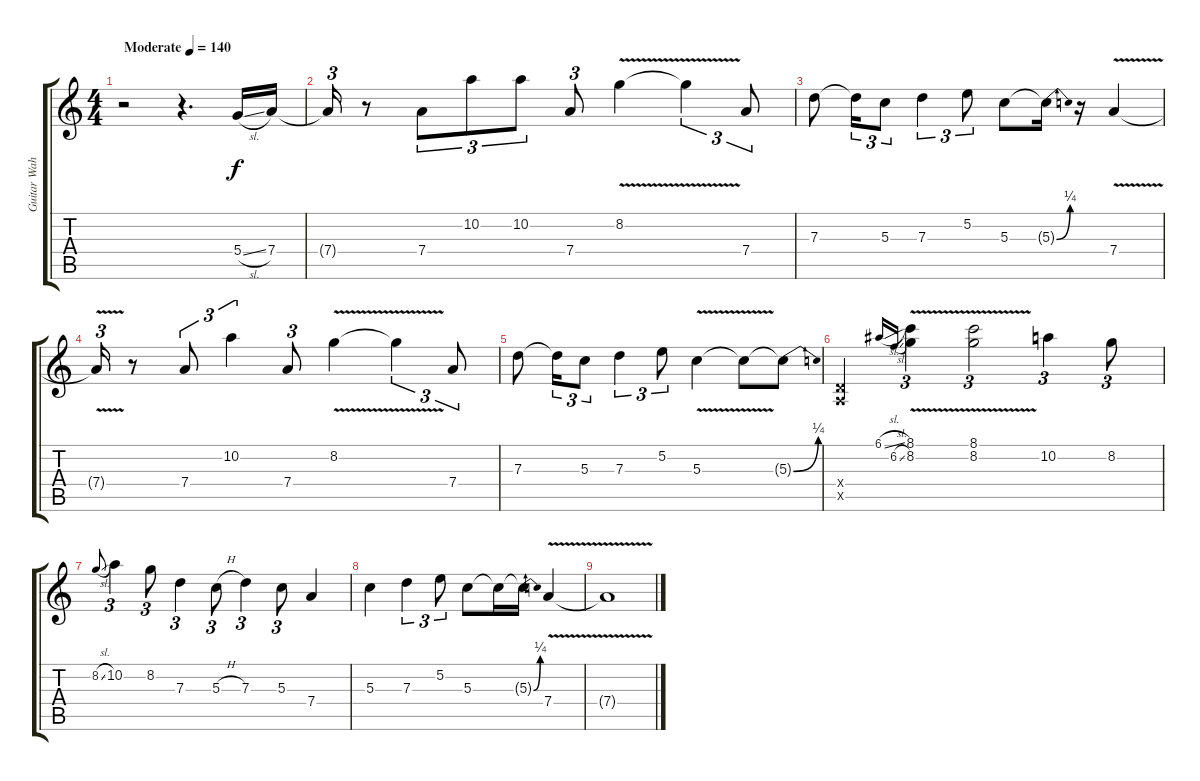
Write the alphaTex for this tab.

\track ("Guitar WahWah" "Guitar Wah") {instrument distortionguitar}
\staff {score tabs}
\tuning (E4 B3 G3 D3 A2 E2) {hide}
\ts (4 4)
\tempo (140 "Moderate")
\clef g2
\ks c
r.2{dy f instrument distortionguitar} r.4{d} 5.4{sl}.16 7.4.16 |
7.4{t}.16{tu (3 2)} r.8 7.4.8{tu (3 2)} 10.2.8{tu (3 2)} 10.2.8{tu (3 2)} 7.4.8{tu (3 2)} 8.2{v}.4 8.2{t}.4{tu (3 2)} 7.4.8{tu (3 2)} |
7.3.8 7.3{t}.16{tu (3 2)} 5.3.8{tu (3 2)} 7.3.4{tu (3 2)} 5.2.8{tu (3 2)} 5.3.8 5.3{be (bend 0 0 60 1) t}.16 r.16 7.4{v}.4 |
7.4{t}.16{tu (3 2)} r.8 7.4.8{tu (3 2)} 10.2.4{tu (3 2)} 7.4.8{tu (3 2)} 8.2{v}.4 8.2{t}.4{tu (3 2)} 7.4.8{tu (3 2)} |
7.3.8 7.3{t}.16{tu (3 2)} 5.3.8{tu (3 2)} 7.3.4{tu (3 2)} 5.2.8{tu (3 2)} 5.3{v}.4 5.3{t}.8 5.3{be (bend 0 0 60 1) t}.8 |
(0.4{x} 0.5{x}).4 6.1{sl}.16{gr onbeat} 6.2{sl}.16{gr onbeat} (8.1{v} 8.2{v}).4{tu (3 2)} (8.1{v} 8.2{v}).2{tu (3 2)} 10.2.4{tu (3 2)} 8.2.8{tu (3 2)} |
8.2{sl}.8{gr onbeat} 10.2.4{tu (3 2)} 8.2.8{tu (3 2)} 7.3.4{tu (3 2)} 5.3{h}.8{tu (3 2)} 7.3.4{tu (3 2)} 5.3.8{tu (3 2)} 7.4.4 |
5.3.4 7.3.4{tu (3 2)} 5.2.8{tu (3 2)} 5.3.8 5.3{t}.16 5.3{be (bend 0 0 60 1) t}.16 7.4{v}.4 |
7.4{t}.1
